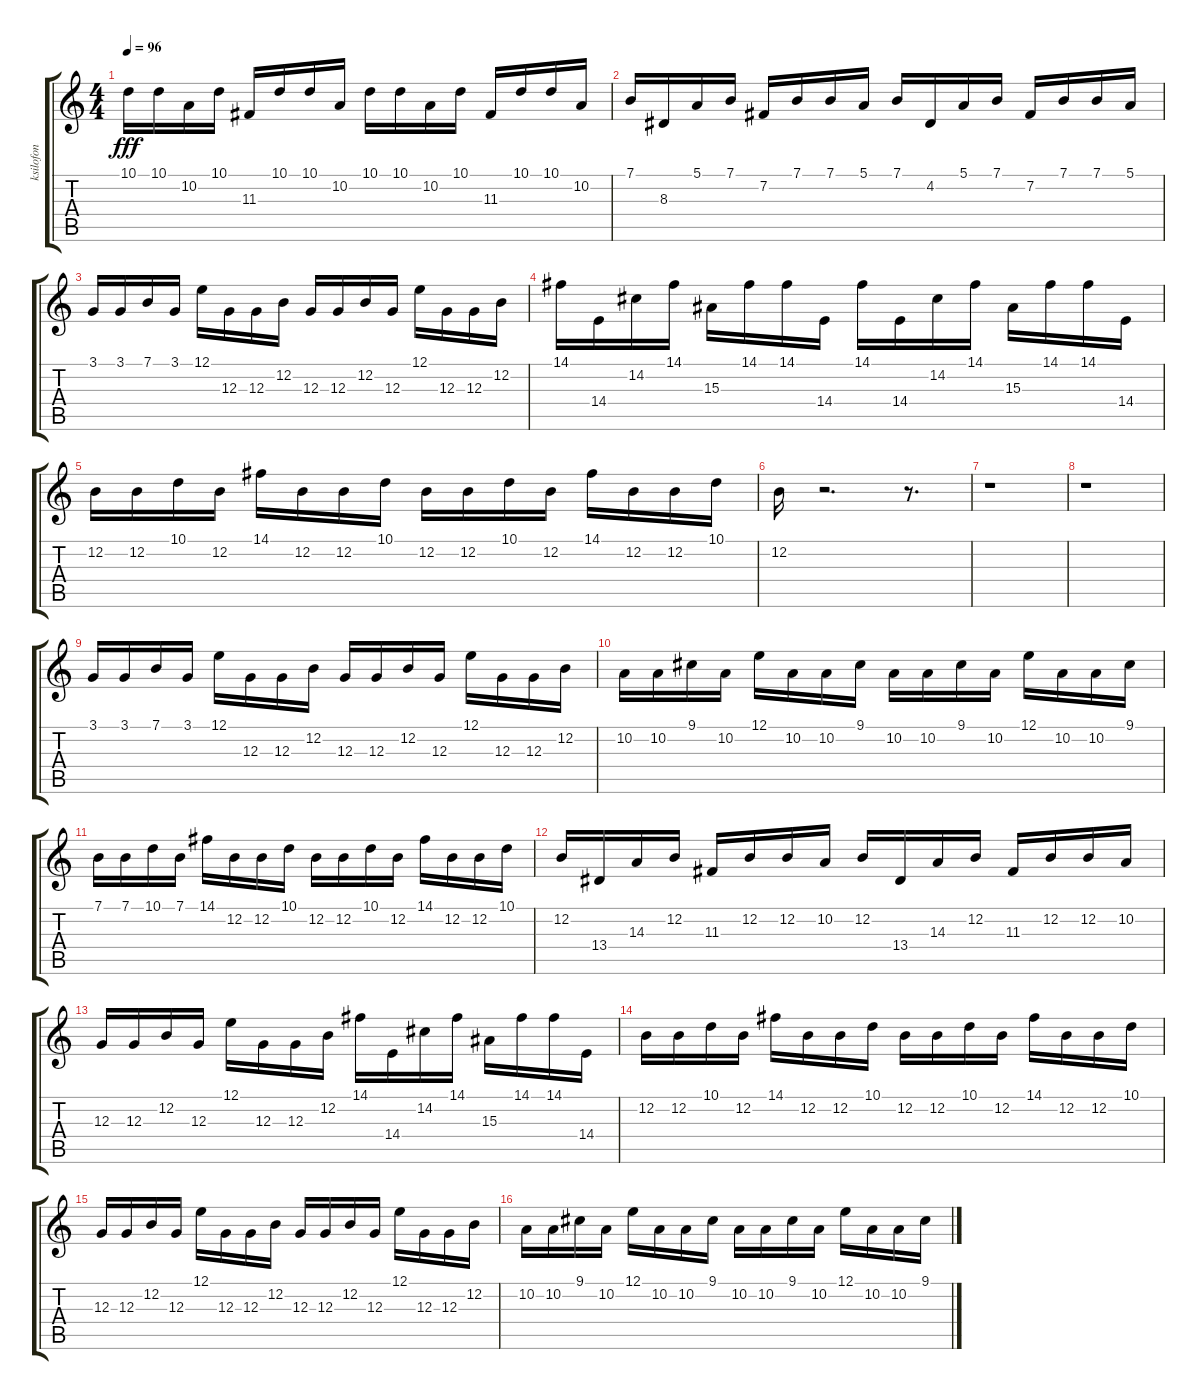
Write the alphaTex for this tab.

\track ("ksilofon" "ksilofon") {instrument marimba}
\staff {score tabs}
\tuning (E4 B3 G3 D3 A2 E2) {hide}
\ts (4 4)
\tempo 96
\clef g2
\ks c
10.1.16{dy fff} 10.1.16 10.2.16 10.1.16 11.3.16 10.1.16 10.1.16 10.2.16 10.1.16 10.1.16 10.2.16 10.1.16 11.3.16 10.1.16 10.1.16 10.2.16 |
7.1.16 8.3.16 5.1.16 7.1.16 7.2.16 7.1.16 7.1.16 5.1.16 7.1.16 4.2.16 5.1.16 7.1.16 7.2.16 7.1.16 7.1.16 5.1.16 |
3.1.16 3.1.16 7.1.16 3.1.16 12.1.16 12.3.16 12.3.16 12.2.16 12.3.16 12.3.16 12.2.16 12.3.16 12.1.16 12.3.16 12.3.16 12.2.16 |
14.1.16 14.4.16 14.2.16 14.1.16 15.3.16 14.1.16 14.1.16 14.4.16 14.1.16 14.4.16 14.2.16 14.1.16 15.3.16 14.1.16 14.1.16 14.4.16 |
12.2.16 12.2.16 10.1.16 12.2.16 14.1.16 12.2.16 12.2.16 10.1.16 12.2.16 12.2.16 10.1.16 12.2.16 14.1.16 12.2.16 12.2.16 10.1.16 |
12.2.16 r.2{d} r.8{d} |
r.1 |
r.1 |
3.1.16 3.1.16 7.1.16 3.1.16 12.1.16 12.3.16 12.3.16 12.2.16 12.3.16 12.3.16 12.2.16 12.3.16 12.1.16 12.3.16 12.3.16 12.2.16 |
10.2.16 10.2.16 9.1.16 10.2.16 12.1.16 10.2.16 10.2.16 9.1.16 10.2.16 10.2.16 9.1.16 10.2.16 12.1.16 10.2.16 10.2.16 9.1.16 |
7.1.16 7.1.16 10.1.16 7.1.16 14.1.16 12.2.16 12.2.16 10.1.16 12.2.16 12.2.16 10.1.16 12.2.16 14.1.16 12.2.16 12.2.16 10.1.16 |
12.2.16 13.4.16 14.3.16 12.2.16 11.3.16 12.2.16 12.2.16 10.2.16 12.2.16 13.4.16 14.3.16 12.2.16 11.3.16 12.2.16 12.2.16 10.2.16 |
12.3.16 12.3.16 12.2.16 12.3.16 12.1.16 12.3.16 12.3.16 12.2.16 14.1.16 14.4.16 14.2.16 14.1.16 15.3.16 14.1.16 14.1.16 14.4.16 |
12.2.16 12.2.16 10.1.16 12.2.16 14.1.16 12.2.16 12.2.16 10.1.16 12.2.16 12.2.16 10.1.16 12.2.16 14.1.16 12.2.16 12.2.16 10.1.16 |
12.3.16 12.3.16 12.2.16 12.3.16 12.1.16 12.3.16 12.3.16 12.2.16 12.3.16 12.3.16 12.2.16 12.3.16 12.1.16 12.3.16 12.3.16 12.2.16 |
10.2.16 10.2.16 9.1.16 10.2.16 12.1.16 10.2.16 10.2.16 9.1.16 10.2.16 10.2.16 9.1.16 10.2.16 12.1.16 10.2.16 10.2.16 9.1.16
